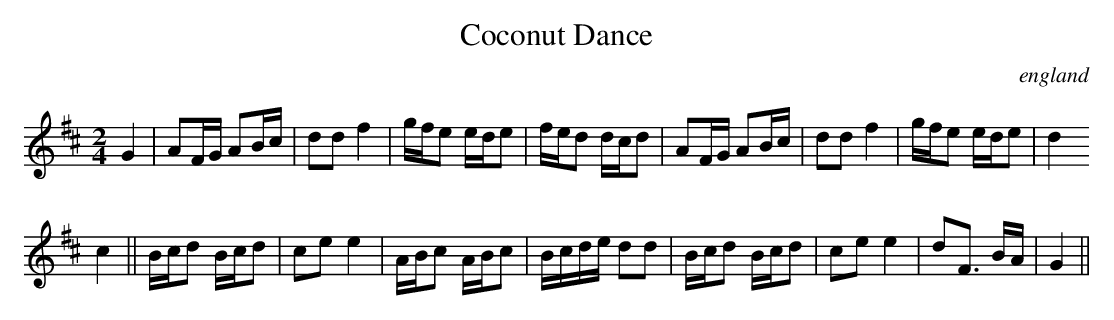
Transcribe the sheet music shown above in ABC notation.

X:1
T:Coconut Dance
O:england
M:2/4
L:1/16
K:D
G4|A2FG A2Bc|d2d2 f4|gfe2 ede2|fed2 dcd2|A2FG A2Bc|d2d2 f4|gfe2 ede2|d4=
c4||Bcd2 Bcd2|c2e2 e4|ABc2 ABc2|Bcde d2d2|Bcd2 Bcd2|c2e2 e4|d2F3 BA|G4||
